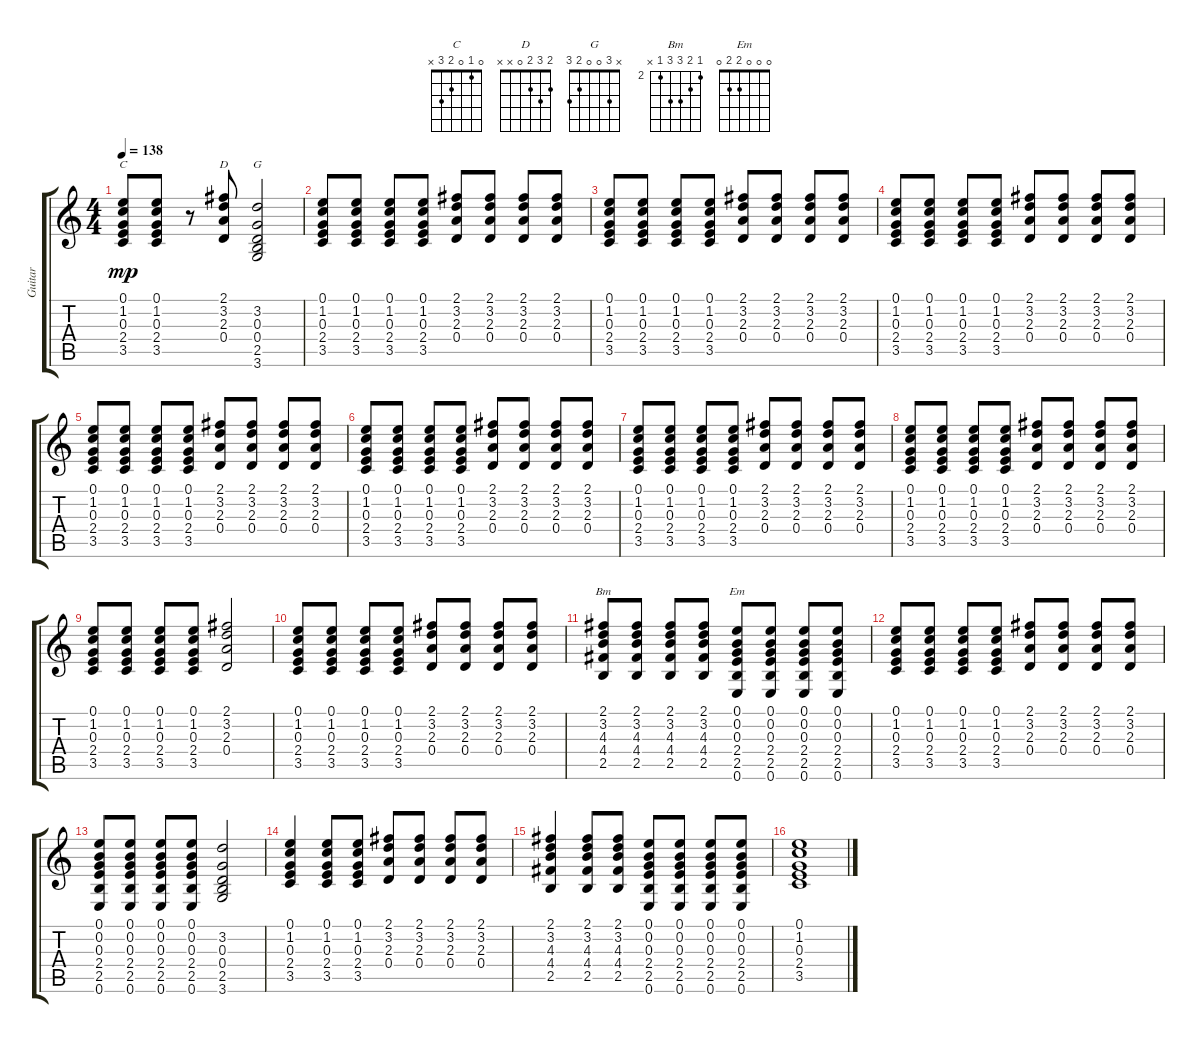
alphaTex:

\track ("Guitar" "Guitar") {instrument acousticguitarsteel}
\staff {score tabs}
\tuning (E4 B3 G3 D3 A2 E2) {hide}
\chord ("C" 0 1 0 2 3 x)
\chord ("D" 2 3 2 0 x x)
\chord ("G" x 3 0 0 2 3)
\chord ("Bm" 2 3 4 4 2 x) {firstfret 2}
\chord ("Em" 0 0 0 2 2 0)
\ts (4 4)
\tempo 138
\clef g2
\ks c
(0.1 1.2 0.3 2.4 3.5).8{ch "C" dy mp} (0.1 1.2 0.3 2.4 3.5).8 r.8 (2.1 3.2 2.3 0.4).8{ch "D"} (3.2 0.3 0.4 2.5 3.6).2{ch "G"} |
(0.1 1.2 0.3 2.4 3.5).8 (0.1 1.2 0.3 2.4 3.5).8 (0.1 1.2 0.3 2.4 3.5).8 (0.1 1.2 0.3 2.4 3.5).8 (2.1 3.2 2.3 0.4).8 (2.1 3.2 2.3 0.4).8 (2.1 3.2 2.3 0.4).8 (2.1 3.2 2.3 0.4).8 |
(0.1 1.2 0.3 2.4 3.5).8 (0.1 1.2 0.3 2.4 3.5).8 (0.1 1.2 0.3 2.4 3.5).8 (0.1 1.2 0.3 2.4 3.5).8 (2.1 3.2 2.3 0.4).8 (2.1 3.2 2.3 0.4).8 (2.1 3.2 2.3 0.4).8 (2.1 3.2 2.3 0.4).8 |
(0.1 1.2 0.3 2.4 3.5).8 (0.1 1.2 0.3 2.4 3.5).8 (0.1 1.2 0.3 2.4 3.5).8 (0.1 1.2 0.3 2.4 3.5).8 (2.1 3.2 2.3 0.4).8 (2.1 3.2 2.3 0.4).8 (2.1 3.2 2.3 0.4).8 (2.1 3.2 2.3 0.4).8 |
(0.1 1.2 0.3 2.4 3.5).8 (0.1 1.2 0.3 2.4 3.5).8 (0.1 1.2 0.3 2.4 3.5).8 (0.1 1.2 0.3 2.4 3.5).8 (2.1 3.2 2.3 0.4).8 (2.1 3.2 2.3 0.4).8 (2.1 3.2 2.3 0.4).8 (2.1 3.2 2.3 0.4).8 |
(0.1 1.2 0.3 2.4 3.5).8 (0.1 1.2 0.3 2.4 3.5).8 (0.1 1.2 0.3 2.4 3.5).8 (0.1 1.2 0.3 2.4 3.5).8 (2.1 3.2 2.3 0.4).8 (2.1 3.2 2.3 0.4).8 (2.1 3.2 2.3 0.4).8 (2.1 3.2 2.3 0.4).8 |
(0.1 1.2 0.3 2.4 3.5).8 (0.1 1.2 0.3 2.4 3.5).8 (0.1 1.2 0.3 2.4 3.5).8 (0.1 1.2 0.3 2.4 3.5).8 (2.1 3.2 2.3 0.4).8 (2.1 3.2 2.3 0.4).8 (2.1 3.2 2.3 0.4).8 (2.1 3.2 2.3 0.4).8 |
(0.1 1.2 0.3 2.4 3.5).8 (0.1 1.2 0.3 2.4 3.5).8 (0.1 1.2 0.3 2.4 3.5).8 (0.1 1.2 0.3 2.4 3.5).8 (2.1 3.2 2.3 0.4).8 (2.1 3.2 2.3 0.4).8 (2.1 3.2 2.3 0.4).8 (2.1 3.2 2.3 0.4).8 |
(0.1 1.2 0.3 2.4 3.5).8 (0.1 1.2 0.3 2.4 3.5).8 (0.1 1.2 0.3 2.4 3.5).8 (0.1 1.2 0.3 2.4 3.5).8 (2.1 3.2 2.3 0.4).2 |
(0.1 1.2 0.3 2.4 3.5).8 (0.1 1.2 0.3 2.4 3.5).8 (0.1 1.2 0.3 2.4 3.5).8 (0.1 1.2 0.3 2.4 3.5).8 (2.1 3.2 2.3 0.4).8 (2.1 3.2 2.3 0.4).8 (2.1 3.2 2.3 0.4).8 (2.1 3.2 2.3 0.4).8 |
(2.1 3.2 4.3 4.4 2.5).8{ch "Bm"} (2.1 3.2 4.3 4.4 2.5).8 (2.1 3.2 4.3 4.4 2.5).8 (2.1 3.2 4.3 4.4 2.5).8 (0.1 0.2 0.3 2.4 2.5 0.6).8{ch "Em"} (0.1 0.2 0.3 2.4 2.5 0.6).8 (0.1 0.2 0.3 2.4 2.5 0.6).8 (0.1 0.2 0.3 2.4 2.5 0.6).8 |
(0.1 1.2 0.3 2.4 3.5).8 (0.1 1.2 0.3 2.4 3.5).8 (0.1 1.2 0.3 2.4 3.5).8 (0.1 1.2 0.3 2.4 3.5).8 (2.1 3.2 2.3 0.4).8 (2.1 3.2 2.3 0.4).8 (2.1 3.2 2.3 0.4).8 (2.1 3.2 2.3 0.4).8 |
(0.1 0.2 0.3 2.4 2.5 0.6).8 (0.1 0.2 0.3 2.4 2.5 0.6).8 (0.1 0.2 0.3 2.4 2.5 0.6).8 (0.1 0.2 0.3 2.4 2.5 0.6).8 (3.2 0.3 0.4 2.5 3.6).2 |
(0.1 1.2 0.3 2.4 3.5).4 (0.1 1.2 0.3 2.4 3.5).8 (0.1 1.2 0.3 2.4 3.5).8 (2.1 3.2 2.3 0.4).8 (2.1 3.2 2.3 0.4).8 (2.1 3.2 2.3 0.4).8 (2.1 3.2 2.3 0.4).8 |
(2.1 3.2 4.3 4.4 2.5).4 (2.1 3.2 4.3 4.4 2.5).8 (2.1 3.2 4.3 4.4 2.5).8 (0.1 0.2 0.3 2.4 2.5 0.6).8 (0.1 0.2 0.3 2.4 2.5 0.6).8 (0.1 0.2 0.3 2.4 2.5 0.6).8 (0.1 0.2 0.3 2.4 2.5 0.6).8 |
(0.1 1.2 0.3 2.4 3.5).1
